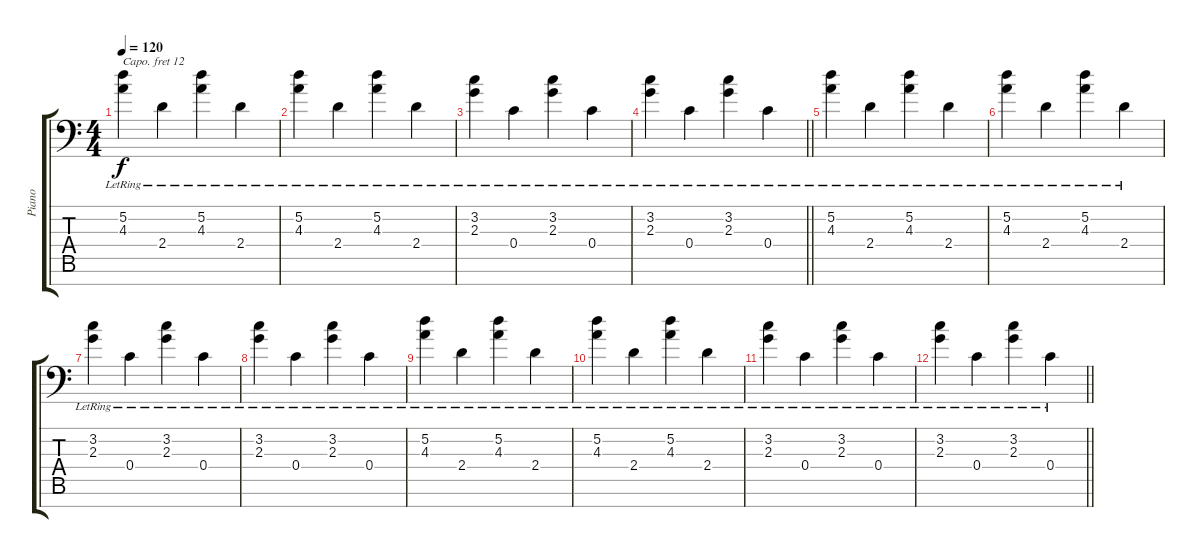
\track ("Piano" "Piano") {instrument electricgrandpiano}
\staff {score tabs}
\capo 12
\tuning (D4 A3 F3 C3 G2 D2 A1) {hide}
\ts (4 4)
\tempo 120
\clef f4
\ks c
(5.2{lr} 4.3{lr}).4{dy f} 2.4{lr}.4 (5.2{lr} 4.3{lr}).4 2.4{lr}.4 |
(5.2{lr} 4.3{lr}).4 2.4{lr}.4 (5.2{lr} 4.3{lr}).4 2.4{lr}.4 |
(3.2{lr} 2.3{lr}).4 0.4{lr}.4 (3.2{lr} 2.3{lr}).4 0.4{lr}.4 |
\barLineRight lightlight
(3.2{lr} 2.3{lr}).4 0.4{lr}.4 (3.2{lr} 2.3{lr}).4 0.4{lr}.4 |
(5.2{lr} 4.3{lr}).4 2.4{lr}.4 (5.2{lr} 4.3{lr}).4 2.4{lr}.4 |
(5.2{lr} 4.3{lr}).4 2.4{lr}.4 (5.2{lr} 4.3{lr}).4 2.4{lr}.4 |
(3.2{lr} 2.3{lr}).4 0.4{lr}.4 (3.2{lr} 2.3{lr}).4 0.4{lr}.4 |
(3.2{lr} 2.3{lr}).4 0.4{lr}.4 (3.2{lr} 2.3{lr}).4 0.4{lr}.4 |
(5.2{lr} 4.3{lr}).4 2.4{lr}.4 (5.2{lr} 4.3{lr}).4 2.4{lr}.4 |
(5.2{lr} 4.3{lr}).4 2.4{lr}.4 (5.2{lr} 4.3{lr}).4 2.4{lr}.4 |
(3.2{lr} 2.3{lr}).4 0.4{lr}.4 (3.2{lr} 2.3{lr}).4 0.4{lr}.4 |
\barLineRight lightlight
(3.2{lr} 2.3{lr}).4 0.4{lr}.4 (3.2{lr} 2.3{lr}).4 0.4{lr}.4
